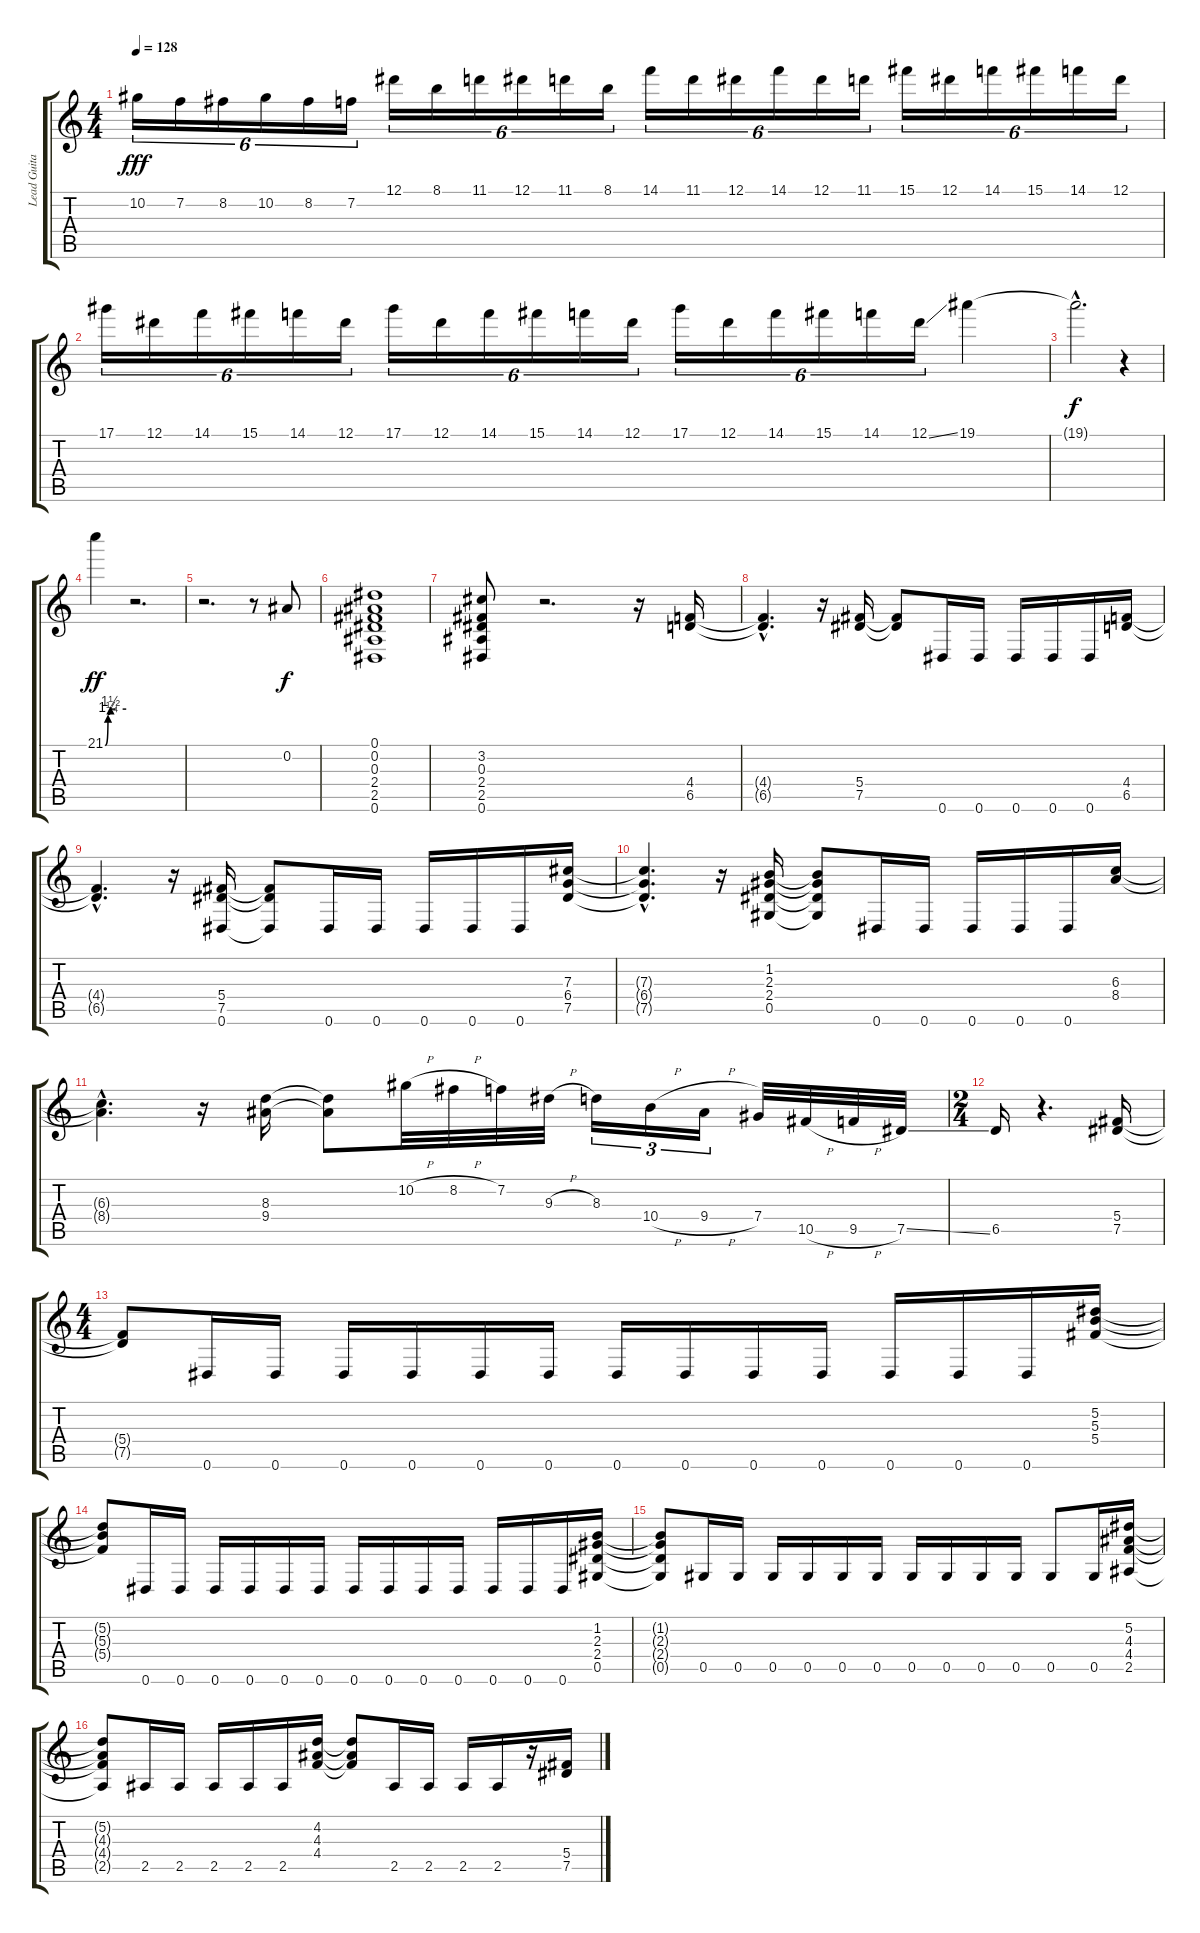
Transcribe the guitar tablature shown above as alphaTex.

\track ("Lead Guitar" "Lead Guita") {instrument overdrivenguitar}
\staff {score tabs}
\tuning (Eb4 Bb3 Gb3 Db3 Ab2 Eb2) {hide}
\ts (4 4)
\tempo 128
\clef g2
\ks c
10.2.16{tu (6 4) dy fff} 7.2.16{tu (6 4)} 8.2.16{tu (6 4)} 10.2.16{tu (6 4)} 8.2.16{tu (6 4)} 7.2.16{tu (6 4)} 12.1.16{tu (6 4)} 8.1.16{tu (6 4)} 11.1.16{tu (6 4)} 12.1.16{tu (6 4)} 11.1.16{tu (6 4)} 8.1.16{tu (6 4)} 14.1.16{tu (6 4)} 11.1.16{tu (6 4)} 12.1.16{tu (6 4)} 14.1.16{tu (6 4)} 12.1.16{tu (6 4)} 11.1.16{tu (6 4)} 15.1.16{tu (6 4)} 12.1.16{tu (6 4)} 14.1.16{tu (6 4)} 15.1.16{tu (6 4)} 14.1.16{tu (6 4)} 12.1.16{tu (6 4)} |
17.1.16{tu (6 4)} 12.1.16{tu (6 4)} 14.1.16{tu (6 4)} 15.1.16{tu (6 4)} 14.1.16{tu (6 4)} 12.1.16{tu (6 4)} 17.1.16{tu (6 4)} 12.1.16{tu (6 4)} 14.1.16{tu (6 4)} 15.1.16{tu (6 4)} 14.1.16{tu (6 4)} 12.1.16{tu (6 4)} 17.1.16{tu (6 4)} 12.1.16{tu (6 4)} 14.1.16{tu (6 4)} 15.1.16{tu (6 4)} 14.1.16{tu (6 4)} 12.1{ss}.16{tu (6 4)} 19.1.4 |
19.1{hac t}.2{d dy f} r.4 |
21.1{be (custom 0 0 8 5 15 6 30 6 60 6)}.4{dy ff} r.2{d} |
r.2{d} r.8 0.2.8{dy f} |
(0.1 0.2 0.3 2.4 2.5 0.6).1 |
(3.2 0.3 2.4 2.5 0.6).8 r.2{d} r.16 (4.4 6.5).16 |
(4.4{hac t} 6.5{hac t}).4{d} r.16 (5.4 7.5).16 (5.4{t} 7.5{t}).8 0.6.16 0.6.16 0.6.16 0.6.16 0.6.16 (4.4 6.5).16 |
(4.4{hac t} 6.5{hac t}).4{d} r.16 (5.4 7.5 0.6).16 (5.4{t} 7.5{t} 0.6{t}).8 0.6.16 0.6.16 0.6.16 0.6.16 0.6.16 (7.3 6.4 7.5).16 |
(7.3{hac t} 6.4{hac t} 7.5{hac t}).4{d} r.16 (1.2 2.3 2.4 0.5).16 (1.2{t} 2.3{t} 2.4{t} 0.5{t}).8 0.6.16 0.6.16 0.6.16 0.6.16 0.6.16 (6.3 8.4).16 |
(6.3{hac t} 8.4{hac t}).4{d} r.16 (8.3 9.4).16 (8.3{t} 9.4{t}).8 10.2{h}.32 8.2{h}.32 7.2.32 9.3{h}.32 8.3.16{tu (3 2)} 10.4{h}.16{tu (3 2)} 9.4{h}.16{tu (3 2)} 7.4.32 10.5{h}.32 9.5{h}.32 7.5{ss}.32 |
\ts (2 4)
6.5.16 r.4{d} (5.4 7.5).16 |
\ts (4 4)
(5.4{t} 7.5{t}).8 0.6.16 0.6.16 0.6.16 0.6.16 0.6.16 0.6.16 0.6.16 0.6.16 0.6.16 0.6.16 0.6.16 0.6.16 0.6.16 (5.2 5.3 5.4).16 |
(5.2{t} 5.3{t} 5.4{t}).8 0.6.16 0.6.16 0.6.16 0.6.16 0.6.16 0.6.16 0.6.16 0.6.16 0.6.16 0.6.16 0.6.16 0.6.16 0.6.16 (1.2 2.3 2.4 0.5).16 |
(1.2{t} 2.3{t} 2.4{t} 0.5{t}).8 0.5.16 0.5.16 0.5.16 0.5.16 0.5.16 0.5.16 0.5.16 0.5.16 0.5.16 0.5.16 0.5.8 0.5.16 (5.2 4.3 4.4 2.5).16 |
(5.2{t} 4.3{t} 4.4{t} 2.5{t}).8 2.5.16 2.5.16 2.5.16 2.5.16 2.5.16 (4.2 4.3 4.4).16 (4.2{t} 4.3{t} 4.4{t}).8 2.5.16 2.5.16 2.5.16 2.5.16 r.16 (5.4 7.5).16
